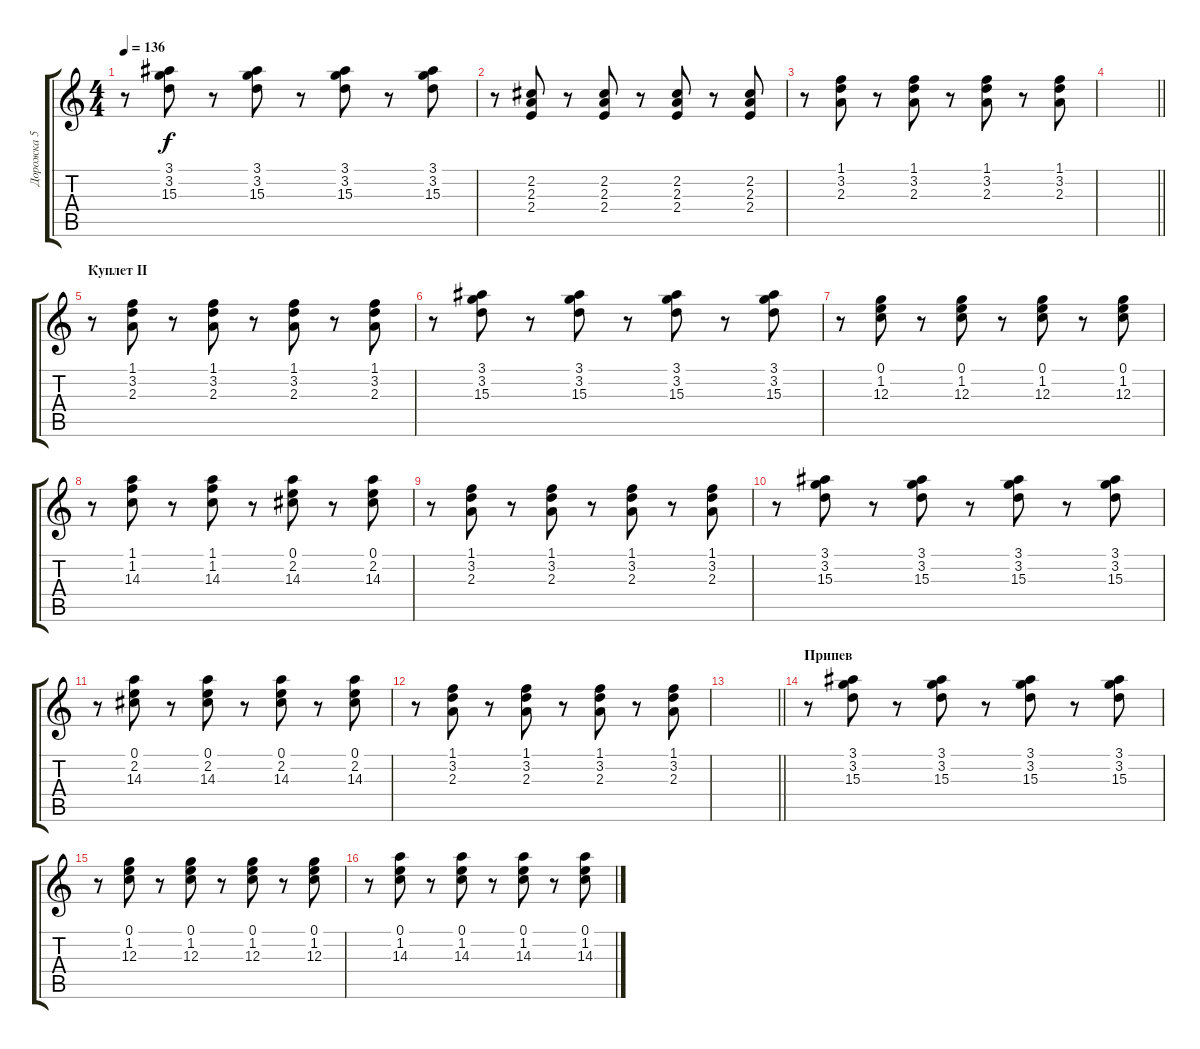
\track ("Дорожка 5" "Дорожка 5") {instrument electricguitarjazz}
\staff {score tabs}
\tuning (E4 B3 G3 D3 A2 E2) {hide}
\ts (4 4)
\tempo 136
\clef g2
\ks c
r.8{dy f} (3.1 3.2 15.3).8 r.8 (3.1 3.2 15.3).8 r.8 (3.1 3.2 15.3).8 r.8 (3.1 3.2 15.3).8 |
r.8 (2.2 2.3 2.4).8 r.8 (2.2 2.3 2.4).8 r.8 (2.2 2.3 2.4).8 r.8 (2.2 2.3 2.4).8 |
r.8 (1.1 3.2 2.3).8 r.8 (1.1 3.2 2.3).8 r.8 (1.1 3.2 2.3).8 r.8 (1.1 3.2 2.3).8 |
\barLineRight lightlight
|
\section ("" "Куплет II")
r.8 (1.1 3.2 2.3).8 r.8 (1.1 3.2 2.3).8 r.8 (1.1 3.2 2.3).8 r.8 (1.1 3.2 2.3).8 |
r.8 (3.1 3.2 15.3).8 r.8 (3.1 3.2 15.3).8 r.8 (3.1 3.2 15.3).8 r.8 (3.1 3.2 15.3).8 |
r.8 (0.1 1.2 12.3).8 r.8 (0.1 1.2 12.3).8 r.8 (0.1 1.2 12.3).8 r.8 (0.1 1.2 12.3).8 |
r.8 (1.1 1.2 14.3).8 r.8 (1.1 1.2 14.3).8 r.8 (0.1 2.2 14.3).8 r.8 (0.1 2.2 14.3).8 |
r.8 (1.1 3.2 2.3).8 r.8 (1.1 3.2 2.3).8 r.8 (1.1 3.2 2.3).8 r.8 (1.1 3.2 2.3).8 |
r.8 (3.1 3.2 15.3).8 r.8 (3.1 3.2 15.3).8 r.8 (3.1 3.2 15.3).8 r.8 (3.1 3.2 15.3).8 |
r.8 (0.1 2.2 14.3).8 r.8 (0.1 2.2 14.3).8 r.8 (0.1 2.2 14.3).8 r.8 (0.1 2.2 14.3).8 |
r.8 (1.1 3.2 2.3).8 r.8 (1.1 3.2 2.3).8 r.8 (1.1 3.2 2.3).8 r.8 (1.1 3.2 2.3).8 |
\barLineRight lightlight
|
\section ("" "Припев")
r.8 (3.1 3.2 15.3).8 r.8 (3.1 3.2 15.3).8 r.8 (3.1 3.2 15.3).8 r.8 (3.1 3.2 15.3).8 |
r.8 (0.1 1.2 12.3).8 r.8 (0.1 1.2 12.3).8 r.8 (0.1 1.2 12.3).8 r.8 (0.1 1.2 12.3).8 |
r.8 (0.1 1.2 14.3).8 r.8 (0.1 1.2 14.3).8 r.8 (0.1 1.2 14.3).8 r.8 (0.1 1.2 14.3).8
